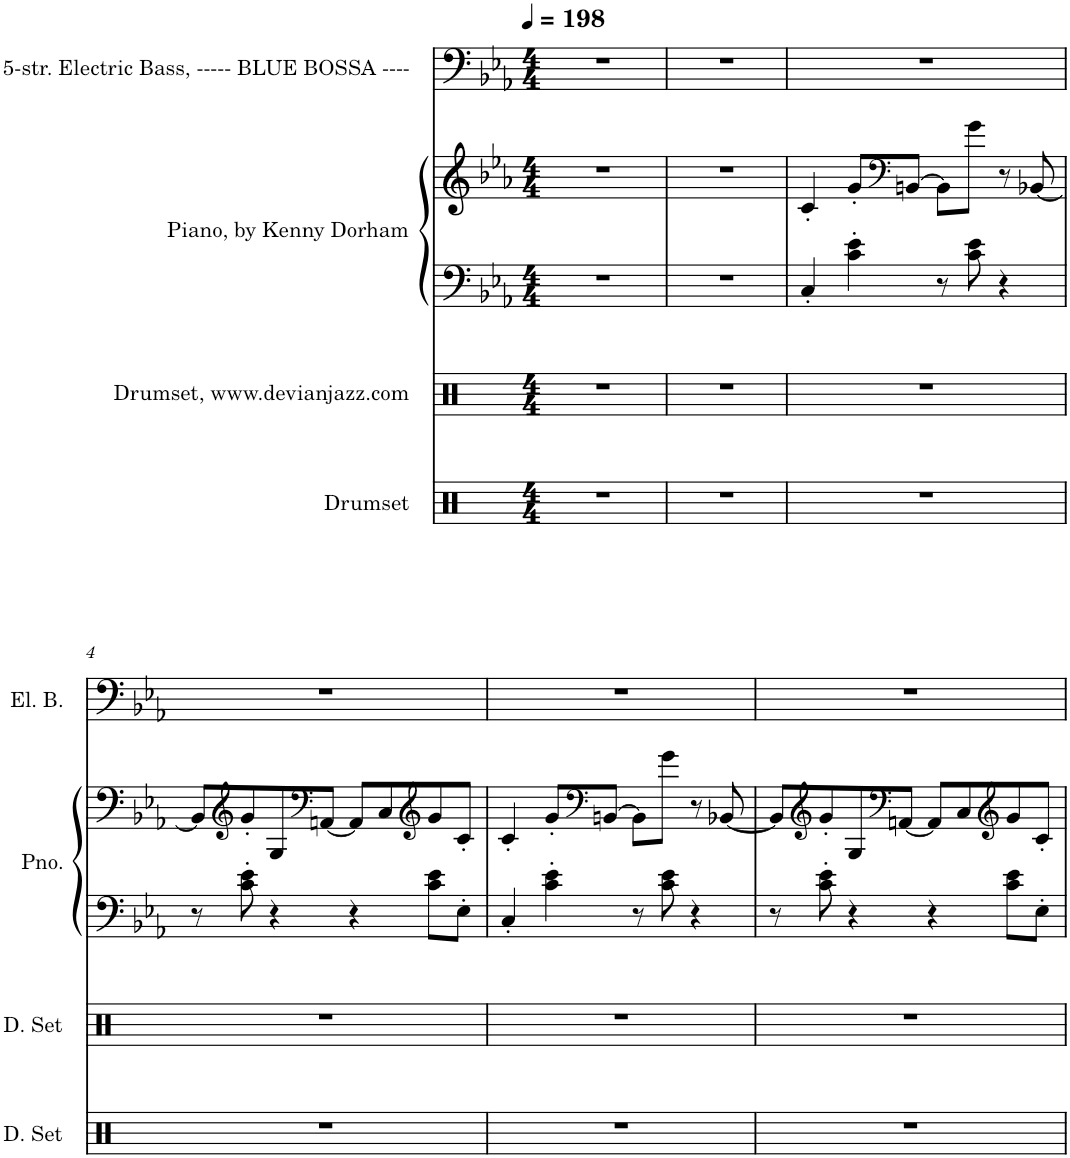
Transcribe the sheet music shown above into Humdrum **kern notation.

**kern	**kern	**kern	**kern	**kern
*part4	*part3	*part2	*part2	*part1
*staff5	*staff4	*staff3	*staff2	*staff1
*I"Drumset	*I"Drumset, www.devianjazz.com	*I"Piano, by Kenny Dorham	*	*I"5-str. Electric Bass, ----- BLUE BOSSA ----
*I'D. Set	*I'D. Set	*I'Pno.	*	*I'El. B.
*clefX	*clefX	*clefF4	*clefG2	*clefF4
*	*	*	*	*Trd7c12
*k[]	*k[]	*k[b-e-a-]	*k[b-e-a-]	*k[b-e-a-]
*M4/4	*M4/4	*M4/4	*M4/4	*M4/4
*MM198	*MM198	*MM198	*MM198	*MM198
=1	=1	=1	=1	=1
1r	1r	1r	1r	1r
=2	=2	=2	=2	=2
1r	1r	1r	1r	1r
=3	=3	=3	=3	=3
1r	1r	4C'/	4c'/	1r
.	.	4c\' 4e-\'	8g'/L	.
*	*	*	*clefF4	*
.	.	.	[8BBn/J	.
.	.	8r	8BB\L]	.
.	.	8c\ 8e-\	8g\J	.
.	.	4r	8r	.
.	.	.	[8BB-X/	.
!!LO:LB:g=z
=4	=4	=4	=4	=4
1r	1r	8r	8BB-/L]	1r
*	*	*	*clefG2	*
.	.	8c\' 8e-\'	8g'/	.
.	.	4r	8G/	.
*	*	*	*clefF4	*
.	.	.	[8AAn/J	.
.	.	4r	8AA/L]	.
.	.	.	8C/	.
*	*	*	*clefG2	*
.	.	8c\ 8e-\L	8g/	.
.	.	8E-'\J	8c'/J	.
=5	=5	=5	=5	=5
1r	1r	4C'/	4c'/	1r
.	.	4c\' 4e-\'	8g'/L	.
*	*	*	*clefF4	*
.	.	.	[8BBn/J	.
.	.	8r	8BB\L]	.
.	.	8c\ 8e-\	8g\J	.
.	.	4r	8r	.
.	.	.	[8BB-X/	.
=6	=6	=6	=6	=6
1r	1r	8r	8BB-/L]	1r
*	*	*	*clefG2	*
.	.	8c\' 8e-\'	8g'/	.
.	.	4r	8G/	.
*	*	*	*clefF4	*
.	.	.	[8AAn/J	.
.	.	4r	8AA/L]	.
.	.	.	8C/	.
*	*	*	*clefG2	*
.	.	8c\ 8e-\L	8g/	.
.	.	8E-'\J	8c'/J	.
=	=	=	=	=
*-	*-	*-	*-	*-
